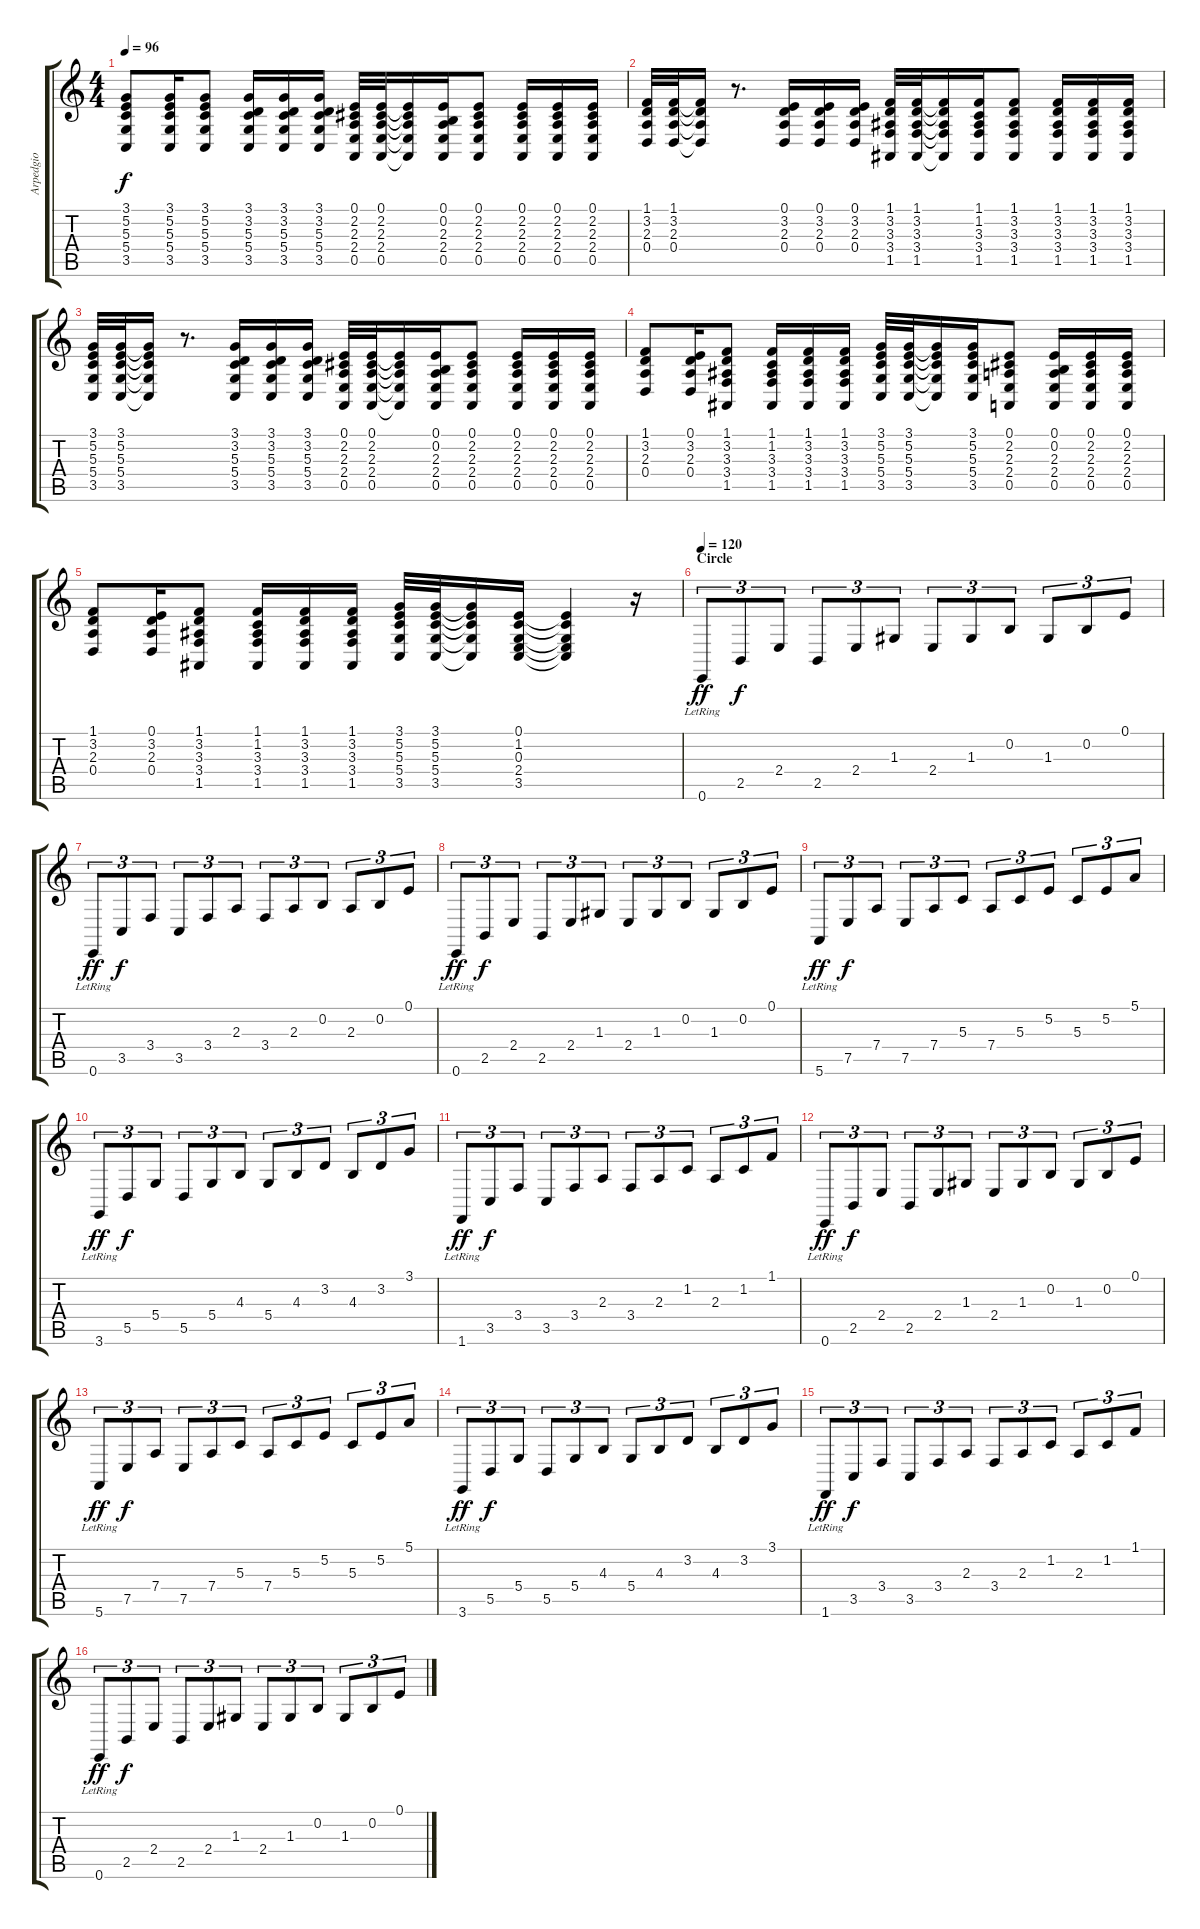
\track ("Arpedgio" "Arpedgio") {instrument brightacousticpiano}
\staff {score tabs}
\tuning (E4 B3 G3 D3 A2 E2) {hide}
\ts (4 4)
\tempo 96
\clef g2
\ks c
(3.1 5.2 5.3 5.4 3.5).8{dy f} (3.1 5.2 5.3 5.4 3.5).16 (3.1 5.2 5.3 5.4 3.5).8 (3.1 3.2 5.3 5.4 3.5).16 (3.1 3.2 5.3 5.4 3.5).16 (3.1 3.2 5.3 5.4 3.5).16 (0.1 2.2 2.3 2.4 0.5).32 (0.1 2.2 2.3 2.4 0.5).32 (0.1{t} 2.2{t} 2.3{t} 2.4{t} 0.5{t}).16 (0.1 0.2 2.3 2.4 0.5).16 (0.1 2.2 2.3 2.4 0.5).8 (0.1 2.2 2.3 2.4 0.5).16 (0.1 2.2 2.3 2.4 0.5).16 (0.1 2.2 2.3 2.4 0.5).16 |
(1.1 3.2 2.3 0.4).32 (1.1 3.2 2.3 0.4).32 (1.1{t} 3.2{t} 2.3{t} 0.4{t}).16 r.8{d} (0.1 3.2 2.3 0.4).16 (0.1 3.2 2.3 0.4).16 (0.1 3.2 2.3 0.4).16 (1.1 3.2 3.3 3.4 1.5).32 (1.1 3.2 3.3 3.4 1.5).32 (1.1{t} 3.2{t} 3.3{t} 3.4{t} 1.5{t}).16 (1.1 1.2 3.3 3.4 1.5).16 (1.1 3.2 3.3 3.4 1.5).8 (1.1 3.2 3.3 3.4 1.5).16 (1.1 3.2 3.3 3.4 1.5).16 (1.1 3.2 3.3 3.4 1.5).16 |
(3.1 5.2 5.3 5.4 3.5).32 (3.1 5.2 5.3 5.4 3.5).32 (3.1{t} 5.2{t} 5.3{t} 5.4{t} 3.5{t}).16 r.8{d} (3.1 3.2 5.3 5.4 3.5).16 (3.1 3.2 5.3 5.4 3.5).16 (3.1 3.2 5.3 5.4 3.5).16 (0.1 2.2 2.3 2.4 0.5).32 (0.1 2.2 2.3 2.4 0.5).32 (0.1{t} 2.2{t} 2.3{t} 2.4{t} 0.5{t}).16 (0.1 0.2 2.3 2.4 0.5).16 (0.1 2.2 2.3 2.4 0.5).8 (0.1 2.2 2.3 2.4 0.5).16 (0.1 2.2 2.3 2.4 0.5).16 (0.1 2.2 2.3 2.4 0.5).16 |
(1.1 3.2 2.3 0.4).8 (0.1 3.2 2.3 0.4).16 (1.1 3.2 3.3 3.4 1.5).8 (1.1 1.2 3.3 3.4 1.5).16 (1.1 3.2 3.3 3.4 1.5).16 (1.1 3.2 3.3 3.4 1.5).16 (3.1 5.2 5.3 5.4 3.5).32 (3.1 5.2 5.3 5.4 3.5).32 (3.1{t} 5.2{t} 5.3{t} 5.4{t} 3.5{t}).16 (3.1 5.2 5.3 5.4 3.5).16 (0.1 2.2 2.3 2.4 0.5).8 (0.1 0.2 2.3 2.4 0.5).16 (0.1 2.2 2.3 2.4 0.5).16 (0.1 2.2 2.3 2.4 0.5).16 |
(1.1 3.2 2.3 0.4).8 (0.1 3.2 2.3 0.4).16 (1.1 3.2 3.3 3.4 1.5).8 (1.1 1.2 3.3 3.4 1.5).16 (1.1 3.2 3.3 3.4 1.5).16 (1.1 3.2 3.3 3.4 1.5).16 (3.1 5.2 5.3 5.4 3.5).32 (3.1 5.2 5.3 5.4 3.5).32 (3.1{t} 5.2{t} 5.3{t} 5.4{t} 3.5{t}).16 (0.1 1.2 0.3 2.4 3.5).16 (0.1{t} 1.2{t} 0.3{t} 2.4{t} 3.5{t}).4 r.16 |
\section ("" "Circle")
\tempo 120
0.6{lr}.8{tu (3 2) dy ff volume 16 instrument acousticguitarnylon} 2.5.8{tu (3 2) dy f} 2.4.8{tu (3 2)} 2.5.8{tu (3 2)} 2.4.8{tu (3 2)} 1.3.8{tu (3 2)} 2.4.8{tu (3 2)} 1.3.8{tu (3 2)} 0.2.8{tu (3 2)} 1.3.8{tu (3 2)} 0.2.8{tu (3 2)} 0.1.8{tu (3 2)} |
0.6{lr}.8{tu (3 2) dy ff} 3.5.8{tu (3 2) dy f} 3.4.8{tu (3 2)} 3.5.8{tu (3 2)} 3.4.8{tu (3 2)} 2.3.8{tu (3 2)} 3.4.8{tu (3 2)} 2.3.8{tu (3 2)} 0.2.8{tu (3 2)} 2.3.8{tu (3 2)} 0.2.8{tu (3 2)} 0.1.8{tu (3 2)} |
0.6{lr}.8{tu (3 2) dy ff} 2.5.8{tu (3 2) dy f} 2.4.8{tu (3 2)} 2.5.8{tu (3 2)} 2.4.8{tu (3 2)} 1.3.8{tu (3 2)} 2.4.8{tu (3 2)} 1.3.8{tu (3 2)} 0.2.8{tu (3 2)} 1.3.8{tu (3 2)} 0.2.8{tu (3 2)} 0.1.8{tu (3 2)} |
5.6{lr}.8{tu (3 2) dy ff} 7.5.8{tu (3 2) dy f} 7.4.8{tu (3 2)} 7.5.8{tu (3 2)} 7.4.8{tu (3 2)} 5.3.8{tu (3 2)} 7.4.8{tu (3 2)} 5.3.8{tu (3 2)} 5.2.8{tu (3 2)} 5.3.8{tu (3 2)} 5.2.8{tu (3 2)} 5.1.8{tu (3 2)} |
3.6{lr}.8{tu (3 2) dy ff} 5.5.8{tu (3 2) dy f} 5.4.8{tu (3 2)} 5.5.8{tu (3 2)} 5.4.8{tu (3 2)} 4.3.8{tu (3 2)} 5.4.8{tu (3 2)} 4.3.8{tu (3 2)} 3.2.8{tu (3 2)} 4.3.8{tu (3 2)} 3.2.8{tu (3 2)} 3.1.8{tu (3 2)} |
1.6{lr}.8{tu (3 2) dy ff} 3.5.8{tu (3 2) dy f} 3.4.8{tu (3 2)} 3.5.8{tu (3 2)} 3.4.8{tu (3 2)} 2.3.8{tu (3 2)} 3.4.8{tu (3 2)} 2.3.8{tu (3 2)} 1.2.8{tu (3 2)} 2.3.8{tu (3 2)} 1.2.8{tu (3 2)} 1.1.8{tu (3 2)} |
0.6{lr}.8{tu (3 2) dy ff} 2.5.8{tu (3 2) dy f} 2.4.8{tu (3 2)} 2.5.8{tu (3 2)} 2.4.8{tu (3 2)} 1.3.8{tu (3 2)} 2.4.8{tu (3 2)} 1.3.8{tu (3 2)} 0.2.8{tu (3 2)} 1.3.8{tu (3 2)} 0.2.8{tu (3 2)} 0.1.8{tu (3 2)} |
5.6{lr}.8{tu (3 2) dy ff} 7.5.8{tu (3 2) dy f} 7.4.8{tu (3 2)} 7.5.8{tu (3 2)} 7.4.8{tu (3 2)} 5.3.8{tu (3 2)} 7.4.8{tu (3 2)} 5.3.8{tu (3 2)} 5.2.8{tu (3 2)} 5.3.8{tu (3 2)} 5.2.8{tu (3 2)} 5.1.8{tu (3 2)} |
3.6{lr}.8{tu (3 2) dy ff} 5.5.8{tu (3 2) dy f} 5.4.8{tu (3 2)} 5.5.8{tu (3 2)} 5.4.8{tu (3 2)} 4.3.8{tu (3 2)} 5.4.8{tu (3 2)} 4.3.8{tu (3 2)} 3.2.8{tu (3 2)} 4.3.8{tu (3 2)} 3.2.8{tu (3 2)} 3.1.8{tu (3 2)} |
1.6{lr}.8{tu (3 2) dy ff} 3.5.8{tu (3 2) dy f} 3.4.8{tu (3 2)} 3.5.8{tu (3 2)} 3.4.8{tu (3 2)} 2.3.8{tu (3 2)} 3.4.8{tu (3 2)} 2.3.8{tu (3 2)} 1.2.8{tu (3 2)} 2.3.8{tu (3 2)} 1.2.8{tu (3 2)} 1.1.8{tu (3 2)} |
0.6{lr}.8{tu (3 2) dy ff} 2.5.8{tu (3 2) dy f} 2.4.8{tu (3 2)} 2.5.8{tu (3 2)} 2.4.8{tu (3 2)} 1.3.8{tu (3 2)} 2.4.8{tu (3 2)} 1.3.8{tu (3 2)} 0.2.8{tu (3 2)} 1.3.8{tu (3 2)} 0.2.8{tu (3 2)} 0.1.8{tu (3 2)}
